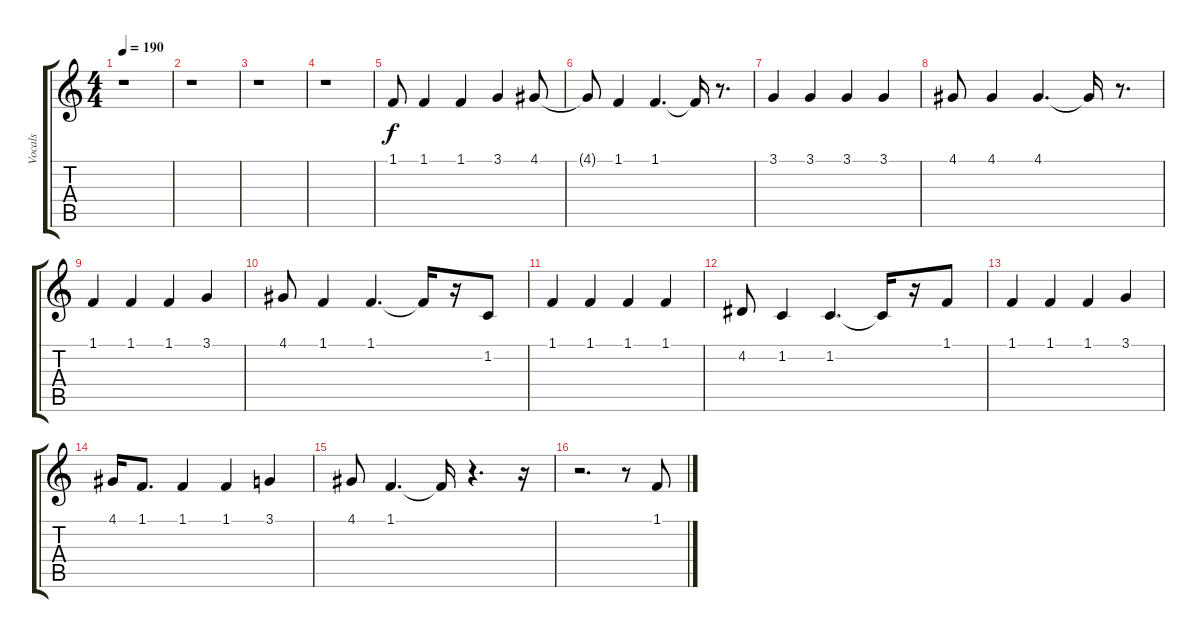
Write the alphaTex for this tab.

\track ("Vocals" "Vocals") {instrument bassoon}
\staff {score tabs}
\tuning (E4 B3 G3 D3 A2 E2) {hide}
\ts (4 4)
\tempo 190
\clef g2
\ks c
r.1{dy f} |
r.1 |
r.1 |
r.1 |
1.1.8 1.1.4 1.1.4 3.1.4 4.1.8 |
4.1{t}.8 1.1.4 1.1.4{d} 1.1{t}.16 r.8{d} |
3.1.4 3.1.4 3.1.4 3.1.4 |
4.1.8 4.1.4 4.1.4{d} 4.1{t}.16 r.8{d} |
1.1.4 1.1.4 1.1.4 3.1.4 |
4.1.8 1.1.4 1.1.4{d} 1.1{t}.16 r.16 1.2.8 |
1.1.4 1.1.4 1.1.4 1.1.4 |
4.2.8 1.2.4 1.2.4{d} 1.2{t}.16 r.16 1.1.8 |
1.1.4 1.1.4 1.1.4 3.1.4 |
4.1.16 1.1.8{d} 1.1.4 1.1.4 3.1.4 |
4.1.8 1.1.4{d} 1.1{t}.16 r.4{d} r.16 |
r.2{d} r.8 1.1.8
